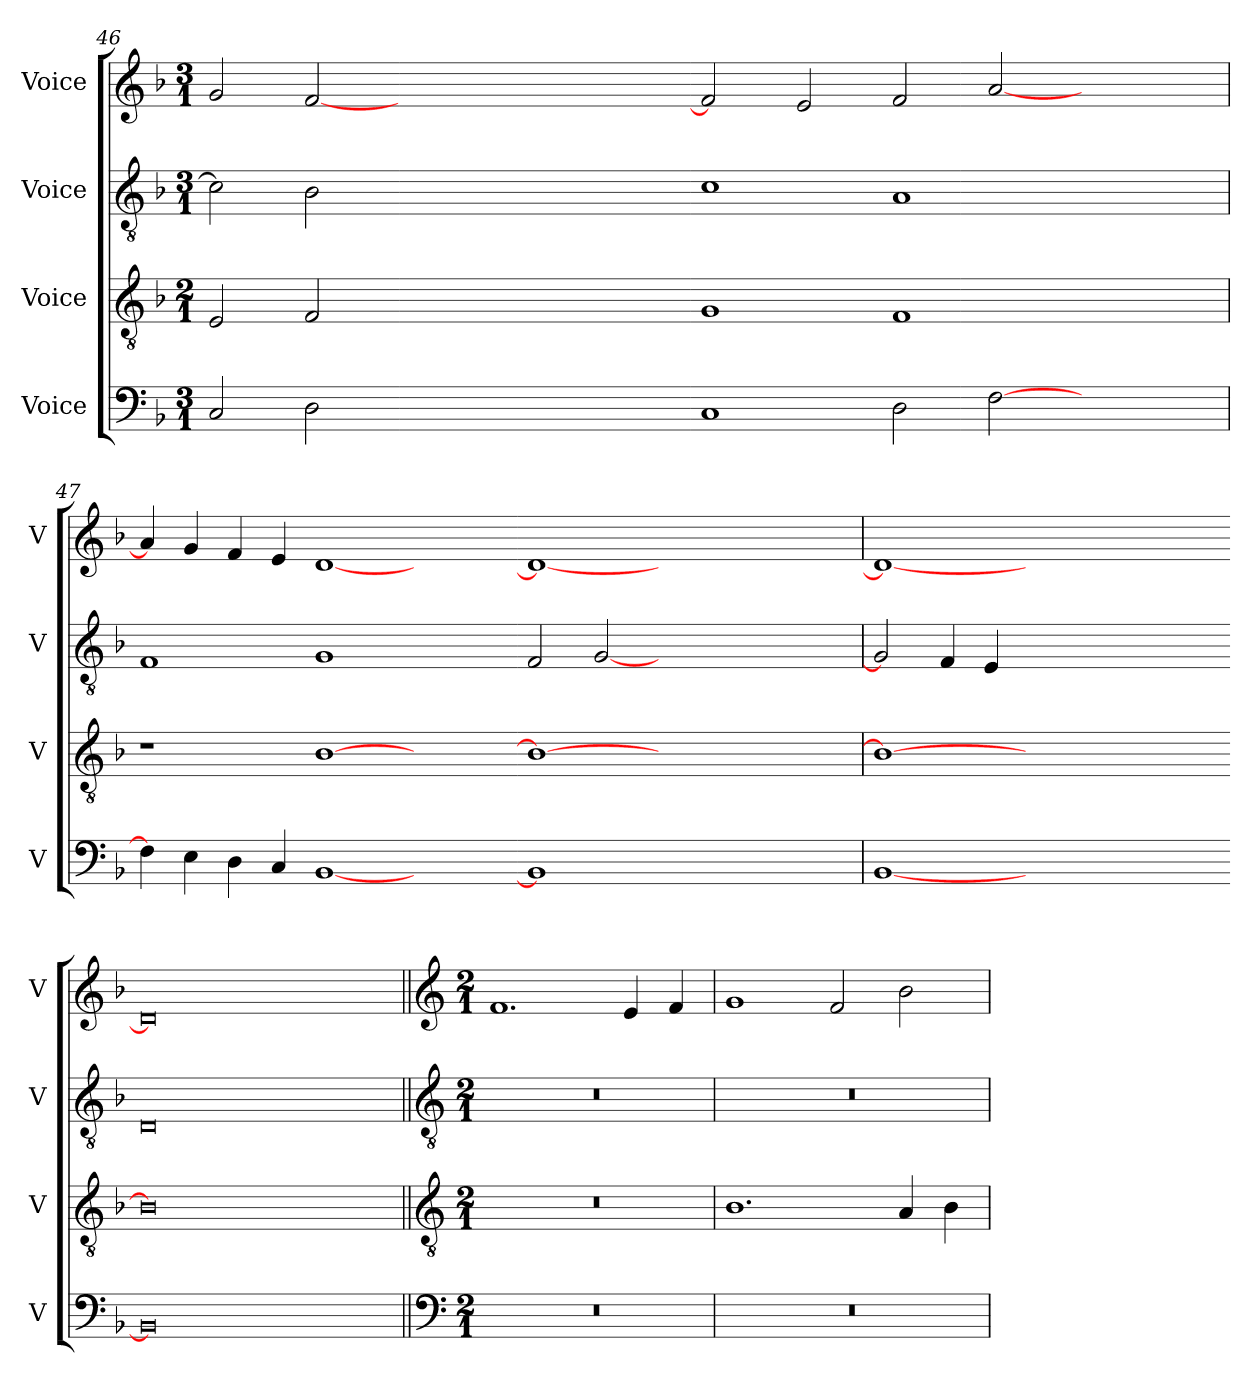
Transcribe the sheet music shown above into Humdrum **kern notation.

**kern	**kern	**kern	**kern
*part4	*part3	*part2	*part1
*staff4	*staff3	*staff2	*staff1
*I"Voice	*I"Voice	*I"Voice	*I"Voice
*I'V	*I'V	*I'V	*I'V
!!LO:LB:g=z
*clefF4	*clefGv2	*clefGv2	*clefG2
*k[b-]	*k[b-]	*k[b-]	*k[b-]
*M3/1	*M2/1	*M3/1	*M3/1
=46	=46	=46	=46
2C/	2E/	2c\]	2g/
2D\	2F/	2B-\	[2f/
0ryy	1ryy	0ryy	0ryy
.	1ryy	.	.
=-	=-	=-	=-
1C	1G	1c	2f/]
.	.	.	2e/
2D\	1F	1A	2f/
[2F\	.	.	[2a/
1ryy	1ryy	1ryy	1ryy
=47	=47	=47	=47
4F\]	1r	1F	4a/]
4E\	.	.	4g/
4D\	.	.	4f/
4C/	.	.	4e/
[1BB-	[1B-	1G	[1d
1ryy	1ryy	1ryy	1ryy
!!LO:PB:g=z
=-	=-	=-	=-
1BB-]	1B-_	2F/	1d_
.	.	[2G/	.
0ryy	1ryy	0ryy	0ryy
.	1ryy	.	.
=48	=48	=48	=48
[1BB-	1B-_	2G/]	1d_
.	.	4F/	.
.	.	4E/	.
0ryy	1ryy	0ryy	0ryy
.	1ryy	.	.
=-	=-	=-	=-
0BB-]	0B-]	0D	0d]
1ryy	1ryy	1ryy	1ryy
!!LO:LB:g=z
=49||	=49||	=49||	=49||
*clefF4	*clefGv2	*clefGv2	*clefG2
*M2/1	*M2/1	*M2/1	*M2/1
0r	0r	0r	1.f
.	.	.	4e/
.	.	.	4f/
=50	=50	=50	=50
0r	1.B-	0r	1g
.	.	.	2f/
.	4A/	.	2b-\
.	4B-\	.	.
=	=	=	=
*-	*-	*-	*-
